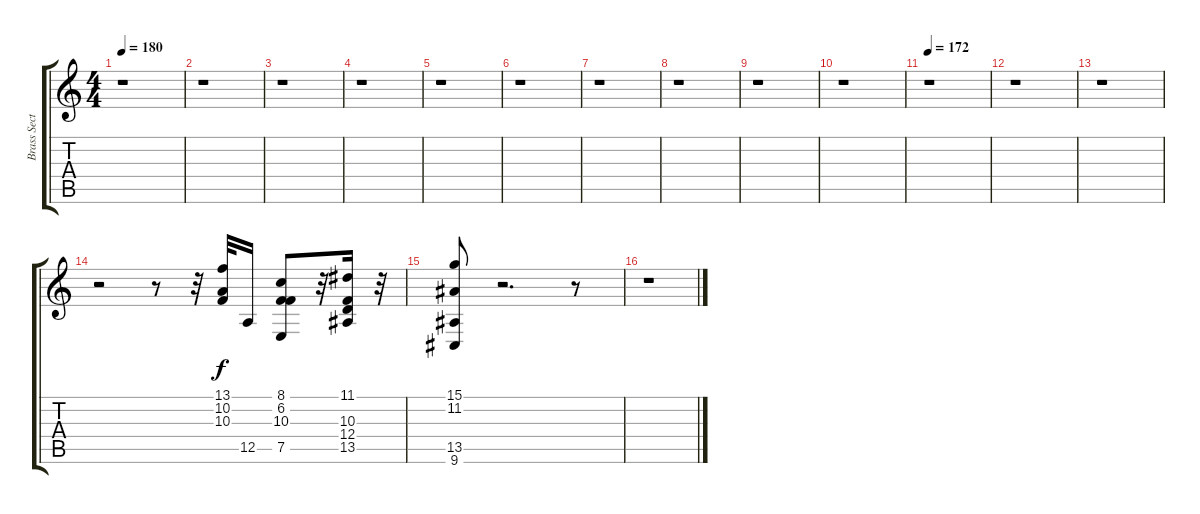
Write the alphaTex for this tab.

\track ("Brass Section" "Brass Sect") {instrument brasssection}
\staff {score tabs}
\tuning (E4 B3 G3 D3 A2 E2) {hide}
\ts (4 4)
\tempo 180
\clef g2
\ks c
r.1{dy f instrument brasssection} |
r.1 |
r.1 |
r.1 |
r.1 |
r.1 |
r.1 |
r.1 |
r.1 |
r.1 |
\tempo 172
r.1 |
r.1 |
r.1 |
r.2 r.8 r.32 (13.1 10.2 10.3).32 12.5.16 (8.1 6.2 10.3 7.5).8 r.32 (11.1 10.3 12.4 13.5).16 r.32 |
(15.1 11.2 13.5 9.6).8 r.2{d} r.8 |
r.1
